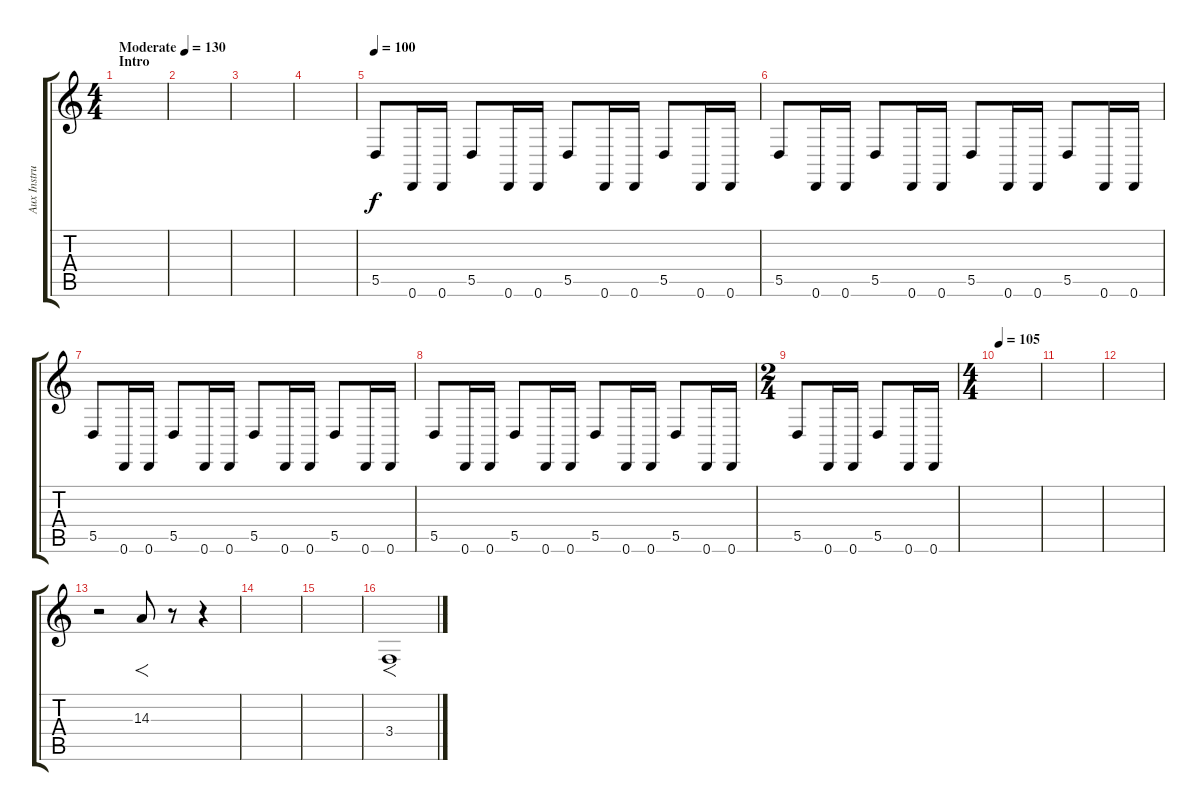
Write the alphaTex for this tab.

\track ("Aux Instruments" "Aux Instru") {instrument lead2sawtooth}
\staff {score tabs}
\tuning (E4 B3 G3 D3 A2 D2) {hide}
\ts (4 4)
\section ("" "Intro")
\tempo (130 "Moderate")
\clef g2
\ks aminor
|
|
|
|
\tempo 100
5.5.8 0.6.16 0.6.16 5.5.8 0.6.16 0.6.16 5.5.8 0.6.16 0.6.16 5.5.8 0.6.16 0.6.16 |
5.5.8{volume 6} 0.6.16 0.6.16 5.5.8 0.6.16 0.6.16 5.5.8 0.6.16 0.6.16 5.5.8 0.6.16 0.6.16 |
5.5.8{volume 9} 0.6.16 0.6.16 5.5.8 0.6.16 0.6.16 5.5.8 0.6.16 0.6.16 5.5.8 0.6.16 0.6.16 |
5.5.8{volume 13} 0.6.16 0.6.16 5.5.8 0.6.16 0.6.16 5.5.8 0.6.16 0.6.16 5.5.8 0.6.16 0.6.16 |
\ts (2 4)
5.5.8{volume 16} 0.6.16 0.6.16 5.5.8 0.6.16 0.6.16 |
\ts (4 4)
\tempo 105
|
|
|
r.2 14.3.8{f volume 5} r.8 r.4 |
|
|
3.4.1{f}
